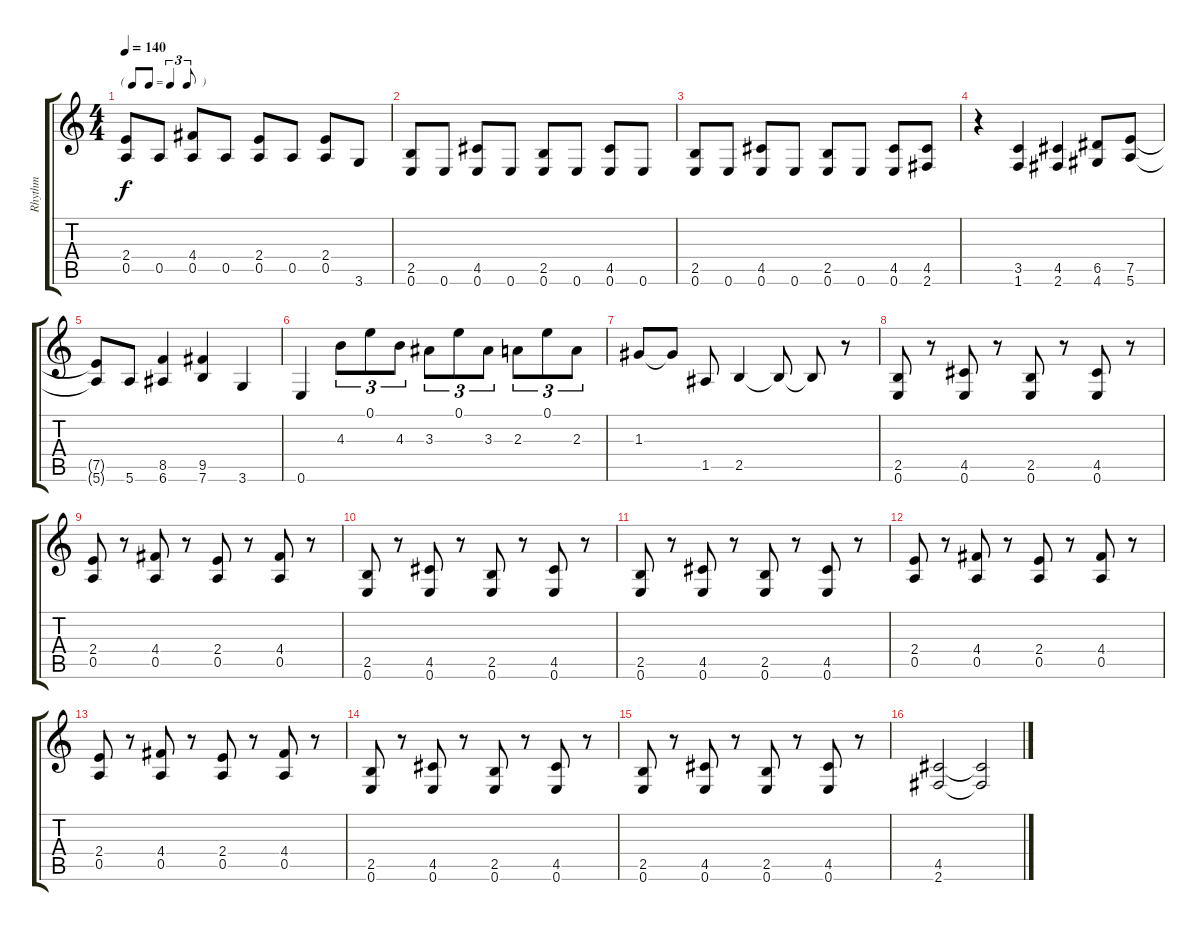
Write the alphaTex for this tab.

\track ("Rhythm" "Rhythm") {instrument overdrivenguitar}
\staff {score tabs}
\tuning (E4 B3 G3 D3 A2 E2) {hide}
\ts (4 4)
\tf triplet8th
\tempo 140
\clef g2
\ks c
(2.4 0.5).8{dy f} 0.5.8 (4.4 0.5).8 0.5.8 (2.4 0.5).8 0.5.8 (2.4 0.5).8 3.6.8 |
(2.5 0.6).8 0.6.8 (4.5 0.6).8 0.6.8 (2.5 0.6).8 0.6.8 (4.5 0.6).8 0.6.8 |
(2.5 0.6).8 0.6.8 (4.5 0.6).8 0.6.8 (2.5 0.6).8 0.6.8 (4.5 0.6).8 (4.5 2.6).8 |
r.4 (3.5 1.6).4 (4.5 2.6).4 (6.5 4.6).8 (7.5 5.6).8 |
(7.5{t} 5.6{t}).8 5.6.8 (8.5 6.6).4 (9.5 7.6).4 3.6.4 |
0.6.4 4.3.8{tu (3 2)} 0.1.8{tu (3 2)} 4.3.8{tu (3 2)} 3.3.8{tu (3 2)} 0.1.8{tu (3 2)} 3.3.8{tu (3 2)} 2.3.8{tu (3 2)} 0.1.8{tu (3 2)} 2.3.8{tu (3 2)} |
1.3.8 1.3{t}.8 1.5.8 2.5.4 2.5{t}.8 2.5{t}.8 r.8 |
(2.5 0.6).8 r.8 (4.5 0.6).8 r.8 (2.5 0.6).8 r.8 (4.5 0.6).8 r.8 |
(2.4 0.5).8 r.8 (4.4 0.5).8 r.8 (2.4 0.5).8 r.8 (4.4 0.5).8 r.8 |
(2.5 0.6).8 r.8 (4.5 0.6).8 r.8 (2.5 0.6).8 r.8 (4.5 0.6).8 r.8 |
(2.5 0.6).8 r.8 (4.5 0.6).8 r.8 (2.5 0.6).8 r.8 (4.5 0.6).8 r.8 |
(2.4 0.5).8 r.8 (4.4 0.5).8 r.8 (2.4 0.5).8 r.8 (4.4 0.5).8 r.8 |
(2.4 0.5).8 r.8 (4.4 0.5).8 r.8 (2.4 0.5).8 r.8 (4.4 0.5).8 r.8 |
(2.5 0.6).8 r.8 (4.5 0.6).8 r.8 (2.5 0.6).8 r.8 (4.5 0.6).8 r.8 |
(2.5 0.6).8 r.8 (4.5 0.6).8 r.8 (2.5 0.6).8 r.8 (4.5 0.6).8 r.8 |
(4.5 2.6).2 (4.5{t} 2.6{t}).2
